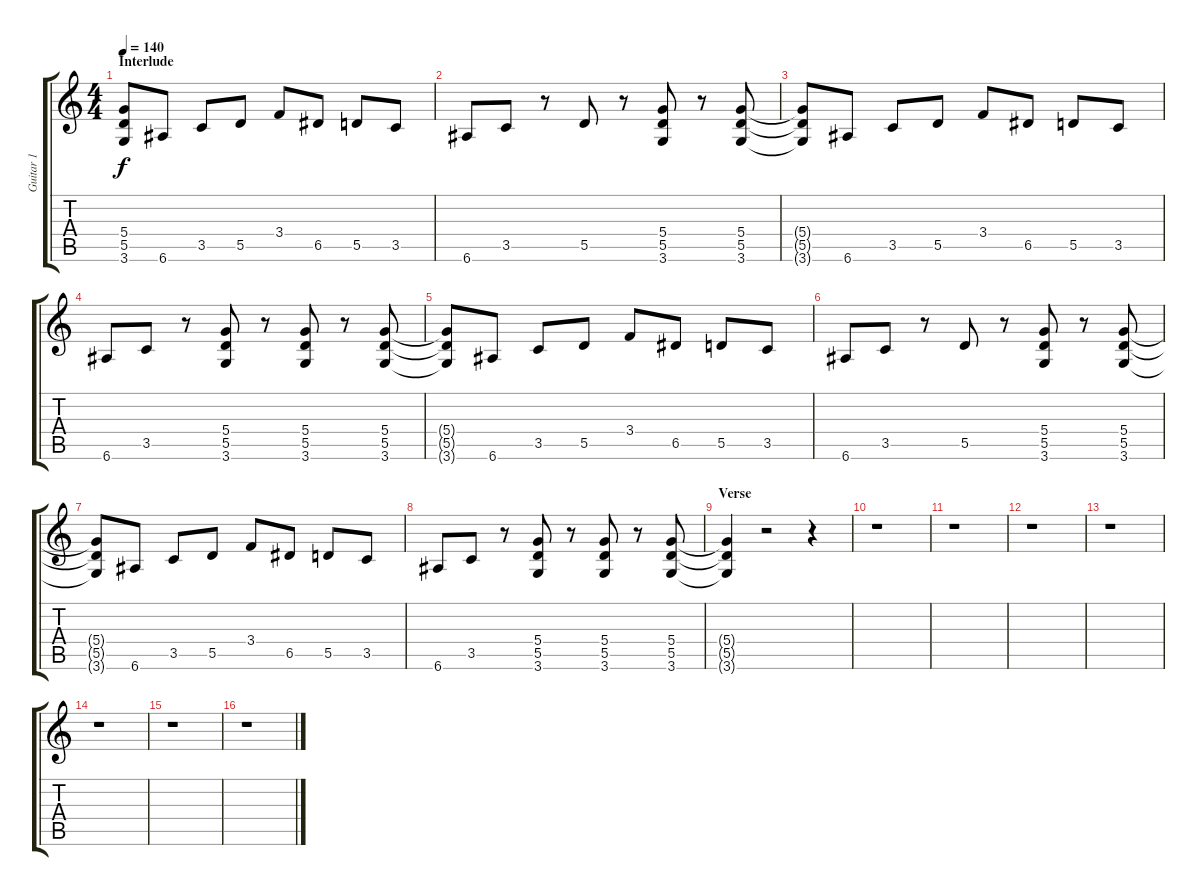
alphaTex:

\track ("Guitar 1" "Guitar 1") {instrument distortionguitar}
\staff {score tabs}
\tuning (E4 B3 G3 D3 A2 E2) {hide}
\ts (4 4)
\section ("" "Interlude")
\tempo 140
\clef g2
\ks c
(5.4{t} 5.5{t} 3.6{t}).8{dy f} 6.6.8 3.5.8 5.5.8 3.4.8 6.5.8 5.5.8 3.5.8 |
6.6.8 3.5.8 r.8 5.5.8 r.8 (5.4 5.5 3.6).8 r.8 (5.4 5.5 3.6).8 |
(5.4{t} 5.5{t} 3.6{t}).8 6.6.8 3.5.8 5.5.8 3.4.8 6.5.8 5.5.8 3.5.8 |
6.6.8 3.5.8 r.8 (5.4 5.5 3.6).8 r.8 (5.4 5.5 3.6).8 r.8 (5.4 5.5 3.6).8 |
(5.4{t} 5.5{t} 3.6{t}).8 6.6.8 3.5.8 5.5.8 3.4.8 6.5.8 5.5.8 3.5.8 |
6.6.8 3.5.8 r.8 5.5.8 r.8 (5.4 5.5 3.6).8 r.8 (5.4 5.5 3.6).8 |
(5.4{t} 5.5{t} 3.6{t}).8 6.6.8 3.5.8 5.5.8 3.4.8 6.5.8 5.5.8 3.5.8 |
6.6.8 3.5.8 r.8 (5.4 5.5 3.6).8 r.8 (5.4 5.5 3.6).8 r.8 (5.4 5.5 3.6).8 |
\section ("" "Verse")
(5.4{t} 5.5{t} 3.6{t}).4 r.2 r.4 |
r.1 |
r.1 |
r.1 |
r.1 |
r.1 |
r.1 |
r.1
